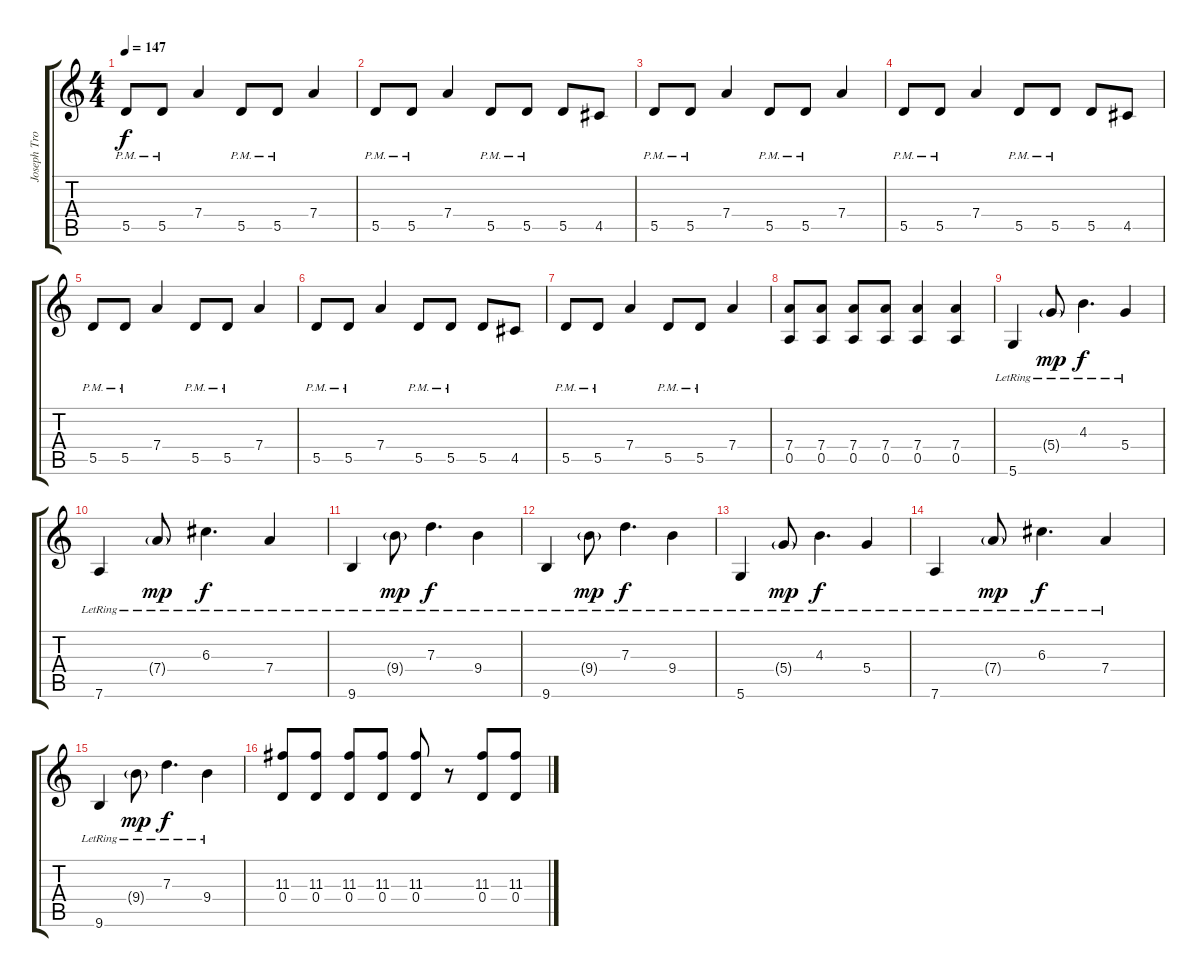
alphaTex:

\track ("Joseph Trohman (Lead Guitar)" "Joseph Tro") {instrument overdrivenguitar}
\staff {score tabs}
\tuning (E4 B3 G3 D3 A2 D2) {hide}
\ts (4 4)
\tempo 147
\clef g2
\ks c
5.5{pm}.8{dy f} 5.5{pm}.8 7.4.4 5.5{pm}.8 5.5{pm}.8 7.4.4 |
5.5{pm}.8 5.5{pm}.8 7.4.4 5.5{pm}.8 5.5{pm}.8 5.5.8 4.5.8 |
5.5{pm}.8 5.5{pm}.8 7.4.4 5.5{pm}.8 5.5{pm}.8 7.4.4 |
5.5{pm}.8 5.5{pm}.8 7.4.4 5.5{pm}.8 5.5{pm}.8 5.5.8 4.5.8 |
5.5{pm}.8 5.5{pm}.8 7.4.4 5.5{pm}.8 5.5{pm}.8 7.4.4 |
5.5{pm}.8 5.5{pm}.8 7.4.4 5.5{pm}.8 5.5{pm}.8 5.5.8 4.5.8 |
5.5{pm}.8 5.5{pm}.8 7.4.4 5.5{pm}.8 5.5{pm}.8 7.4.4 |
(7.4 0.5).8 (7.4 0.5).8 (7.4 0.5).8 (7.4 0.5).8 (7.4 0.5).4 (7.4 0.5).4 |
5.6{lr}.4{balance 8} 5.4{g lr}.8{dy mp} 4.3{lr}.4{d dy f} 5.4{lr}.4 |
7.6{lr}.4 7.4{g lr}.8{dy mp} 6.3{lr}.4{d dy f} 7.4{lr}.4 |
9.6{lr}.4 9.4{g lr}.8{dy mp} 7.3{lr}.4{d dy f} 9.4{lr}.4 |
9.6{lr}.4 9.4{g lr}.8{dy mp} 7.3{lr}.4{d dy f} 9.4{lr}.4 |
5.6{lr}.4 5.4{g lr}.8{dy mp} 4.3{lr}.4{d dy f} 5.4{lr}.4 |
7.6{lr}.4 7.4{g lr}.8{dy mp} 6.3{lr}.4{d dy f} 7.4{lr}.4 |
9.6{lr}.4 9.4{g lr}.8{dy mp} 7.3{lr}.4{d dy f} 9.4{lr}.4 |
(11.3 0.4).8 (11.3 0.4).8 (11.3 0.4).8 (11.3 0.4).8 (11.3 0.4).8 r.8 (11.3 0.4).8 (11.3 0.4).8
